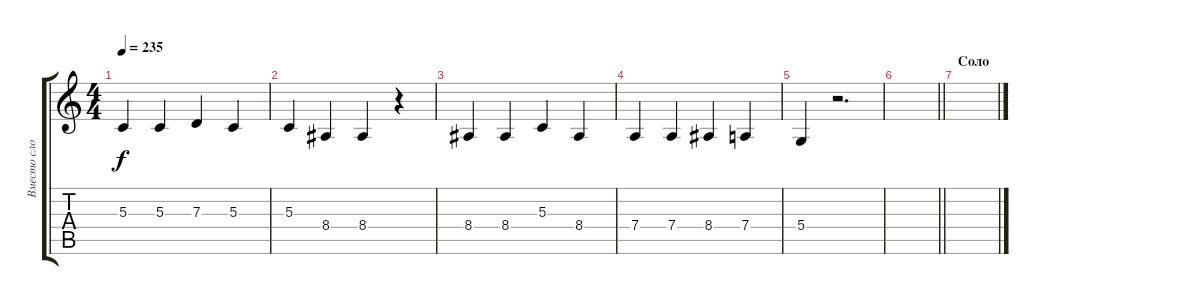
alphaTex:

\track ("Вместо слов" "Вместо сло") {instrument fx5brightness}
\staff {score tabs}
\tuning (E4 B3 G3 D3 A2 E2) {hide}
\ts (4 4)
\tempo 235
\clef g2
\ks c
5.3.4{dy f} 5.3.4 7.3.4 5.3.4 |
5.3.4 8.4.4 8.4.4 r.4 |
8.4.4 8.4.4 5.3.4 8.4.4 |
7.4.4 7.4.4 8.4.4 7.4.4 |
5.4.4 r.2{d} |
\barLineRight lightlight
|
\section ("" "Соло")
